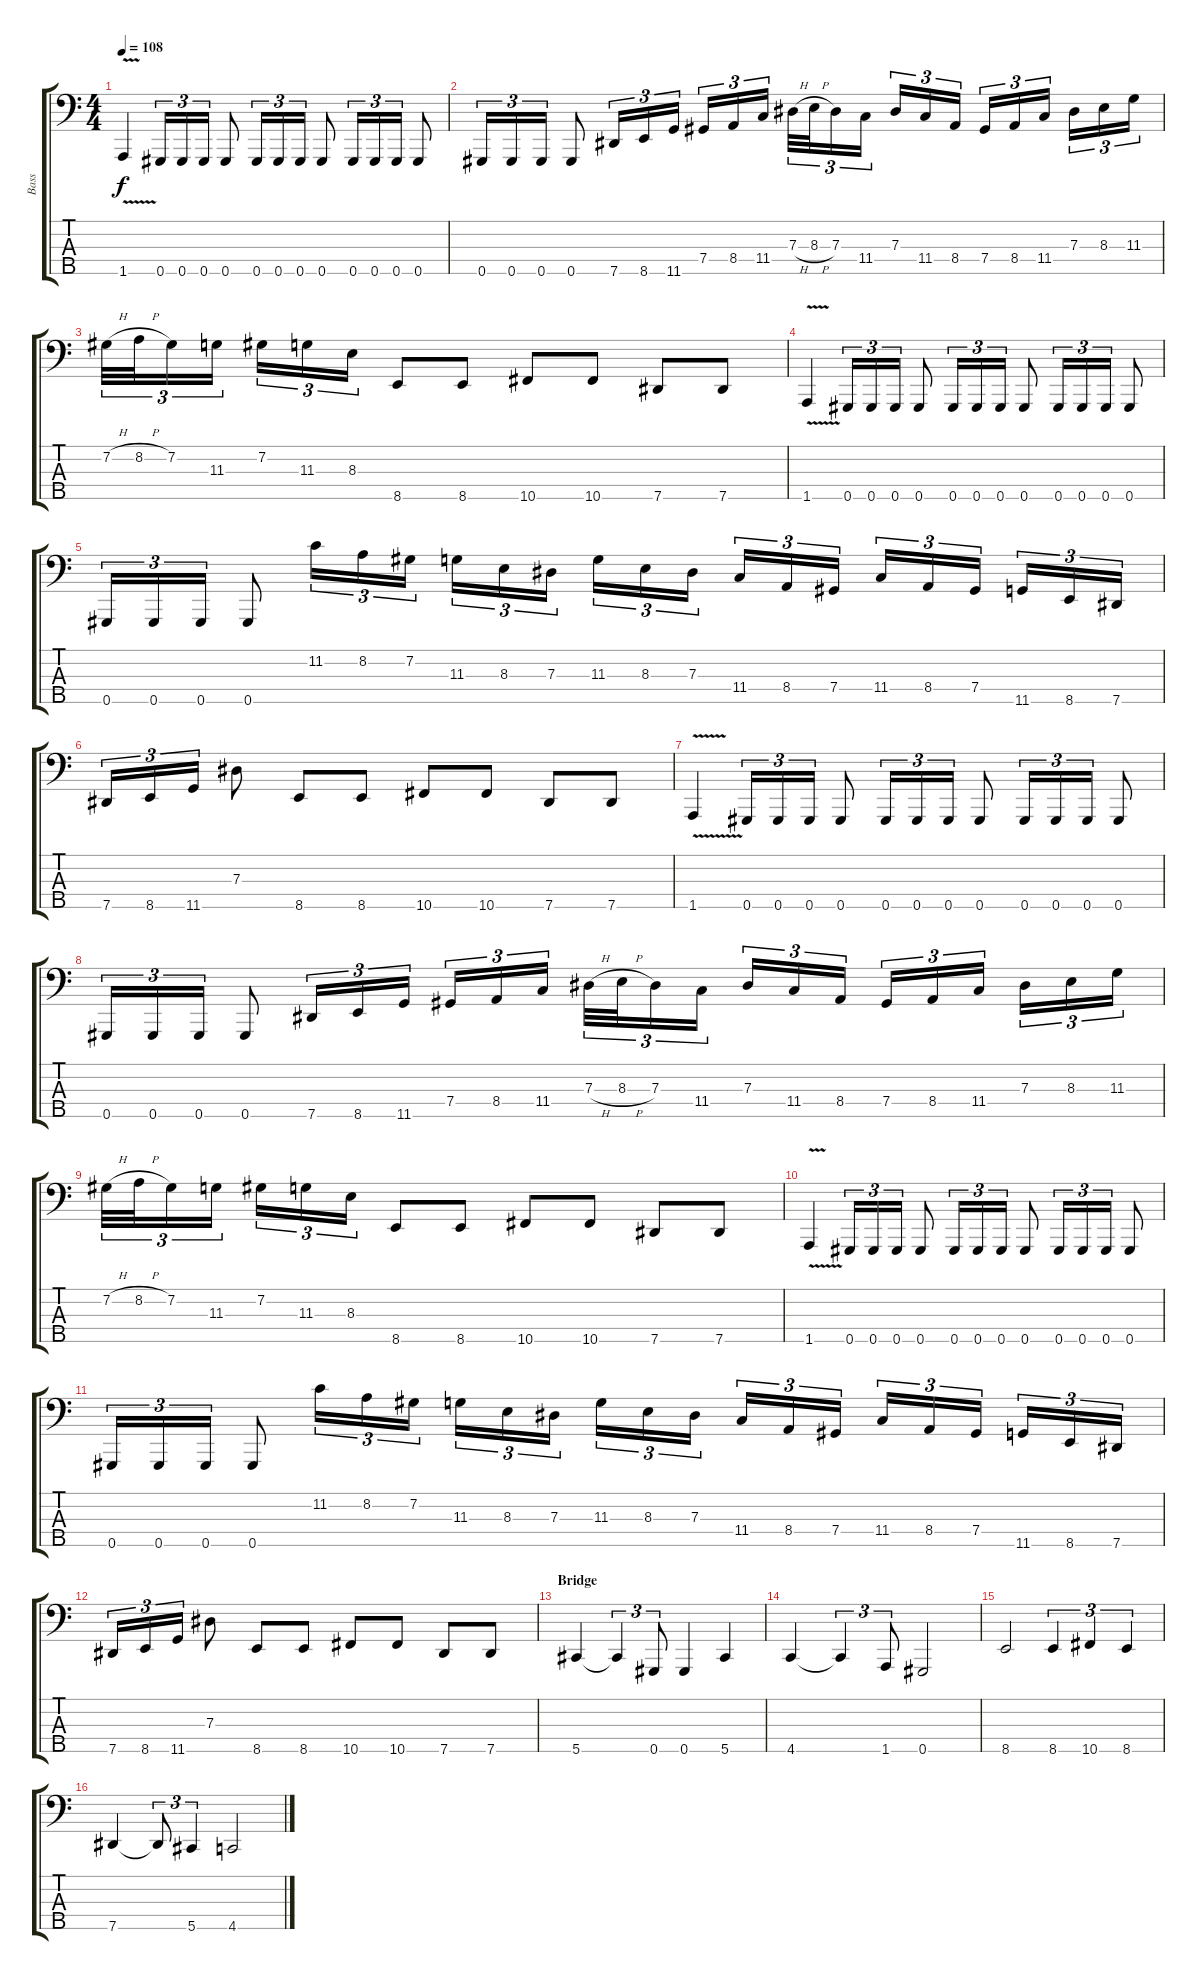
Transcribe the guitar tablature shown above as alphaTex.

\track ("Bass" "Bass") {instrument electricbasspick}
\staff {score tabs}
\tuning (Gb2 Db2 Ab1 Db1 Ab0) {hide}
\ts (4 4)
\tempo 108
\clef f4
\ks c
1.5{v}.4{dy f} 0.5.16{tu (3 2)} 0.5.16{tu (3 2)} 0.5.16{tu (3 2)} 0.5.8 0.5.16{tu (3 2)} 0.5.16{tu (3 2)} 0.5.16{tu (3 2)} 0.5.8 0.5.16{tu (3 2)} 0.5.16{tu (3 2)} 0.5.16{tu (3 2)} 0.5.8 |
0.5.16{tu (3 2)} 0.5.16{tu (3 2)} 0.5.16{tu (3 2)} 0.5.8 7.5.16{tu (3 2)} 8.5.16{tu (3 2)} 11.5.16{tu (3 2)} 7.4.16{tu (3 2)} 8.4.16{tu (3 2)} 11.4.16{tu (3 2)} 7.3{h}.32{tu (3 2)} 8.3{h}.32{tu (3 2)} 7.3.16{tu (3 2)} 11.4.16{tu (3 2)} 7.3.16{tu (3 2)} 11.4.16{tu (3 2)} 8.4.16{tu (3 2)} 7.4.16{tu (3 2)} 8.4.16{tu (3 2)} 11.4.16{tu (3 2)} 7.3.16{tu (3 2)} 8.3.16{tu (3 2)} 11.3.16{tu (3 2)} |
7.2{h}.32{tu (3 2)} 8.2{h}.32{tu (3 2)} 7.2.16{tu (3 2)} 11.3.16{tu (3 2)} 7.2.16{tu (3 2)} 11.3.16{tu (3 2)} 8.3.16{tu (3 2)} 8.5.8 8.5.8 10.5.8 10.5.8 7.5.8 7.5.8 |
1.5{v}.4 0.5.16{tu (3 2)} 0.5.16{tu (3 2)} 0.5.16{tu (3 2)} 0.5.8 0.5.16{tu (3 2)} 0.5.16{tu (3 2)} 0.5.16{tu (3 2)} 0.5.8 0.5.16{tu (3 2)} 0.5.16{tu (3 2)} 0.5.16{tu (3 2)} 0.5.8 |
0.5.16{tu (3 2)} 0.5.16{tu (3 2)} 0.5.16{tu (3 2)} 0.5.8 11.2.16{tu (3 2)} 8.2.16{tu (3 2)} 7.2.16{tu (3 2)} 11.3.16{tu (3 2)} 8.3.16{tu (3 2)} 7.3.16{tu (3 2)} 11.3.16{tu (3 2)} 8.3.16{tu (3 2)} 7.3.16{tu (3 2)} 11.4.16{tu (3 2)} 8.4.16{tu (3 2)} 7.4.16{tu (3 2)} 11.4.16{tu (3 2)} 8.4.16{tu (3 2)} 7.4.16{tu (3 2)} 11.5.16{tu (3 2)} 8.5.16{tu (3 2)} 7.5.16{tu (3 2)} |
7.5.16{tu (3 2)} 8.5.16{tu (3 2)} 11.5.16{tu (3 2)} 7.3.8 8.5.8 8.5.8 10.5.8 10.5.8 7.5.8 7.5.8 |
1.5{v}.4 0.5.16{tu (3 2)} 0.5.16{tu (3 2)} 0.5.16{tu (3 2)} 0.5.8 0.5.16{tu (3 2)} 0.5.16{tu (3 2)} 0.5.16{tu (3 2)} 0.5.8 0.5.16{tu (3 2)} 0.5.16{tu (3 2)} 0.5.16{tu (3 2)} 0.5.8 |
0.5.16{tu (3 2)} 0.5.16{tu (3 2)} 0.5.16{tu (3 2)} 0.5.8 7.5.16{tu (3 2)} 8.5.16{tu (3 2)} 11.5.16{tu (3 2)} 7.4.16{tu (3 2)} 8.4.16{tu (3 2)} 11.4.16{tu (3 2)} 7.3{h}.32{tu (3 2)} 8.3{h}.32{tu (3 2)} 7.3.16{tu (3 2)} 11.4.16{tu (3 2)} 7.3.16{tu (3 2)} 11.4.16{tu (3 2)} 8.4.16{tu (3 2)} 7.4.16{tu (3 2)} 8.4.16{tu (3 2)} 11.4.16{tu (3 2)} 7.3.16{tu (3 2)} 8.3.16{tu (3 2)} 11.3.16{tu (3 2)} |
7.2{h}.32{tu (3 2)} 8.2{h}.32{tu (3 2)} 7.2.16{tu (3 2)} 11.3.16{tu (3 2)} 7.2.16{tu (3 2)} 11.3.16{tu (3 2)} 8.3.16{tu (3 2)} 8.5.8 8.5.8 10.5.8 10.5.8 7.5.8 7.5.8 |
1.5{v}.4 0.5.16{tu (3 2)} 0.5.16{tu (3 2)} 0.5.16{tu (3 2)} 0.5.8 0.5.16{tu (3 2)} 0.5.16{tu (3 2)} 0.5.16{tu (3 2)} 0.5.8 0.5.16{tu (3 2)} 0.5.16{tu (3 2)} 0.5.16{tu (3 2)} 0.5.8 |
0.5.16{tu (3 2)} 0.5.16{tu (3 2)} 0.5.16{tu (3 2)} 0.5.8 11.2.16{tu (3 2)} 8.2.16{tu (3 2)} 7.2.16{tu (3 2)} 11.3.16{tu (3 2)} 8.3.16{tu (3 2)} 7.3.16{tu (3 2)} 11.3.16{tu (3 2)} 8.3.16{tu (3 2)} 7.3.16{tu (3 2)} 11.4.16{tu (3 2)} 8.4.16{tu (3 2)} 7.4.16{tu (3 2)} 11.4.16{tu (3 2)} 8.4.16{tu (3 2)} 7.4.16{tu (3 2)} 11.5.16{tu (3 2)} 8.5.16{tu (3 2)} 7.5.16{tu (3 2)} |
7.5.16{tu (3 2)} 8.5.16{tu (3 2)} 11.5.16{tu (3 2)} 7.3.8 8.5.8 8.5.8 10.5.8 10.5.8 7.5.8 7.5.8 |
\section ("" "Bridge")
5.5.4 5.5{t}.4{tu (3 2)} 0.5.8{tu (3 2)} 0.5.4 5.5.4 |
4.5.4 4.5{t}.4{tu (3 2)} 1.5.8{tu (3 2)} 0.5.2 |
8.5.2 8.5.4{tu (3 2)} 10.5.4{tu (3 2)} 8.5.4{tu (3 2)} |
7.5.4 7.5{t}.8{tu (3 2)} 5.5.4{tu (3 2)} 4.5.2
